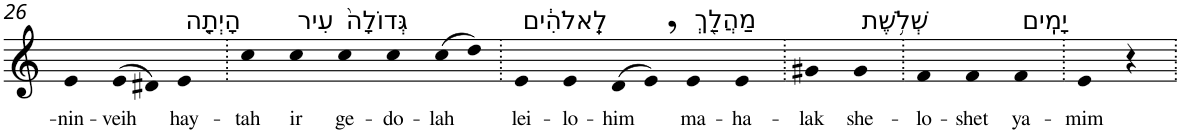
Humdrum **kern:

**kern	**text
*part1	*part1
*staff1	*staff1
*I"Piano	*
*I'Pno	*
!!LO:PB:g=z
*clefG2	*
*k[]	*
=26	=26
!	!LO:LY:b
4e	-nin-
!	!LO:LY:b
(>8e	-veih
8d#X)	.
!LO:TX:a:t=הָיְתָ֤ה	!
!	!LO:LY:b
4e	hay-
=27.	=27.
!	!LO:LY:b
4cc	-tah
!LO:TX:a:t=עִיר	!
!	!LO:LY:b
4cc	ir
!LO:TX:a:t=גְּדוֹלָה֙	!
!	!LO:LY:b
4cc	ge-
!	!LO:LY:b
4cc	-do-
!	!LO:LY:b
(>8cc	-lah
8dd)	.
=28.	=28.
!LO:TX:a:t=לֵֽאלֹהִ֔ים	!
!	!LO:LY:b
4e	lei-
!	!LO:LY:b
4e	-lo-
!	!LO:LY:b
(>8d	-him
8e,)	.
!LO:TX:a:t=מַהֲלַ֖ךְ	!
!	!LO:LY:b
4e	ma-
!	!LO:LY:b
4e	-ha-
=29.	=29.
!	!LO:LY:b
4g#X	-lak
!LO:TX:a:t=שְׁלֹ֥שֶׁת	!
!	!LO:LY:b
4g#	she-
=30.	=30.
!	!LO:LY:b
4f	-lo-
!	!LO:LY:b
4f	-shet
!LO:TX:a:t=יָמִֽים	!
!	!LO:LY:b
4f	ya-
=31.	=31.
!	!LO:LY:b
4e	-mim
4r	.
=.	=.
*-	*-
